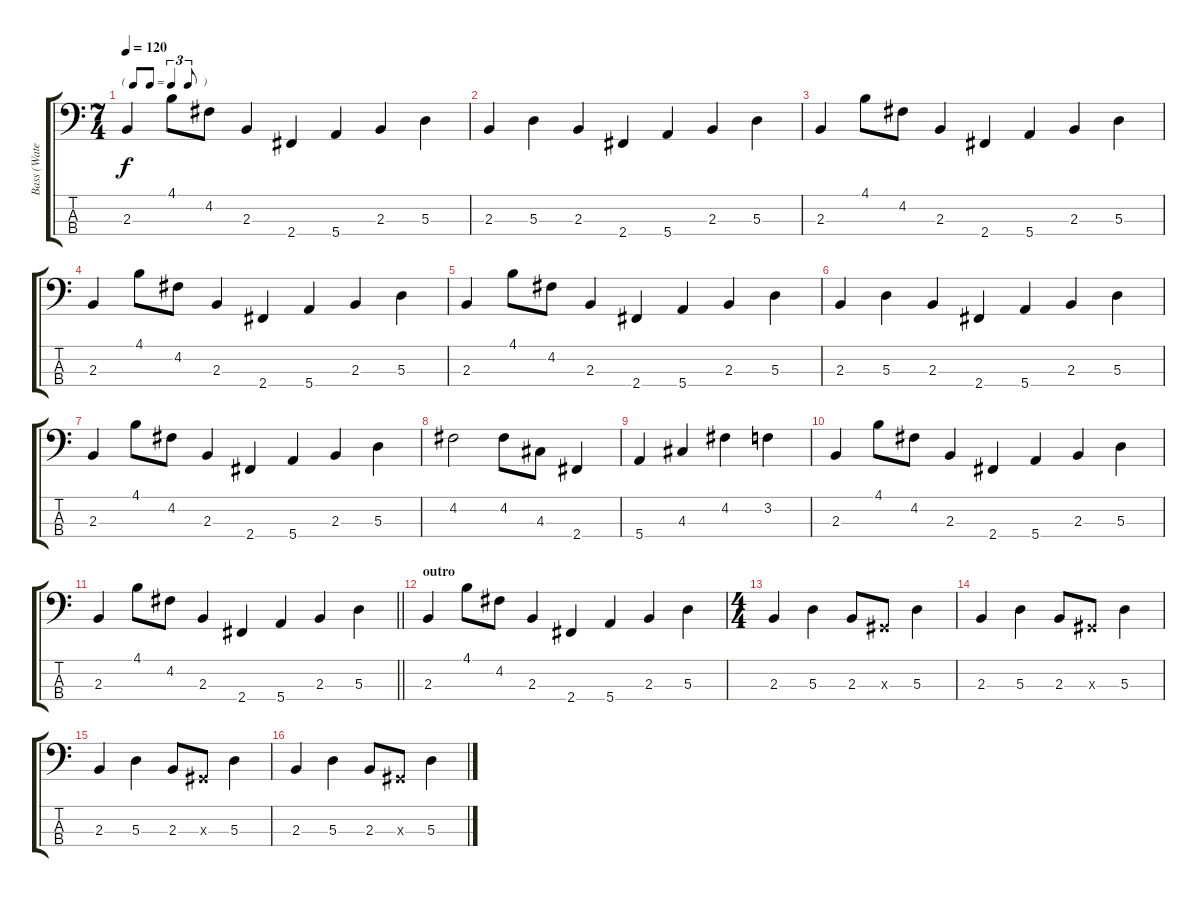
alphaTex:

\track ("Bass (Waters)" "Bass (Wate") {instrument electricbassfinger}
\staff {score tabs}
\tuning (G2 D2 A1 E1) {hide}
\ts (7 4)
\tf triplet8th
\tempo 120
\clef f4
\ks c
2.3.4{dy f} 4.1.8 4.2.8 2.3.4 2.4.4 5.4.4 2.3.4 5.3.4 |
2.3.4 5.3.4 2.3.4 2.4.4 5.4.4 2.3.4 5.3.4 |
2.3.4 4.1.8 4.2.8 2.3.4 2.4.4 5.4.4 2.3.4 5.3.4 |
2.3.4 4.1.8 4.2.8 2.3.4 2.4.4 5.4.4 2.3.4 5.3.4 |
2.3.4 4.1.8 4.2.8 2.3.4 2.4.4 5.4.4 2.3.4 5.3.4 |
2.3.4 5.3.4 2.3.4 2.4.4 5.4.4 2.3.4 5.3.4 |
2.3.4 4.1.8 4.2.8 2.3.4 2.4.4 5.4.4 2.3.4 5.3.4 |
4.2.2 4.2.8 4.3.8 2.4.4 |
5.4.4 4.3.4 4.2.4 3.2.4 |
2.3.4 4.1.8 4.2.8 2.3.4 2.4.4 5.4.4 2.3.4 5.3.4 |
\barLineRight lightlight
2.3.4 4.1.8 4.2.8 2.3.4 2.4.4 5.4.4 2.3.4 5.3.4 |
\section ("" "outro")
2.3.4 4.1.8 4.2.8 2.3.4 2.4.4 5.4.4 2.3.4 5.3.4 |
\ts (4 4)
2.3.4 5.3.4 2.3.8 -1.3{x}.8 5.3.4 |
2.3.4 5.3.4 2.3.8 -1.3{x}.8 5.3.4 |
2.3.4 5.3.4 2.3.8 -1.3{x}.8 5.3.4 |
2.3.4 5.3.4 2.3.8 -1.3{x}.8 5.3.4
